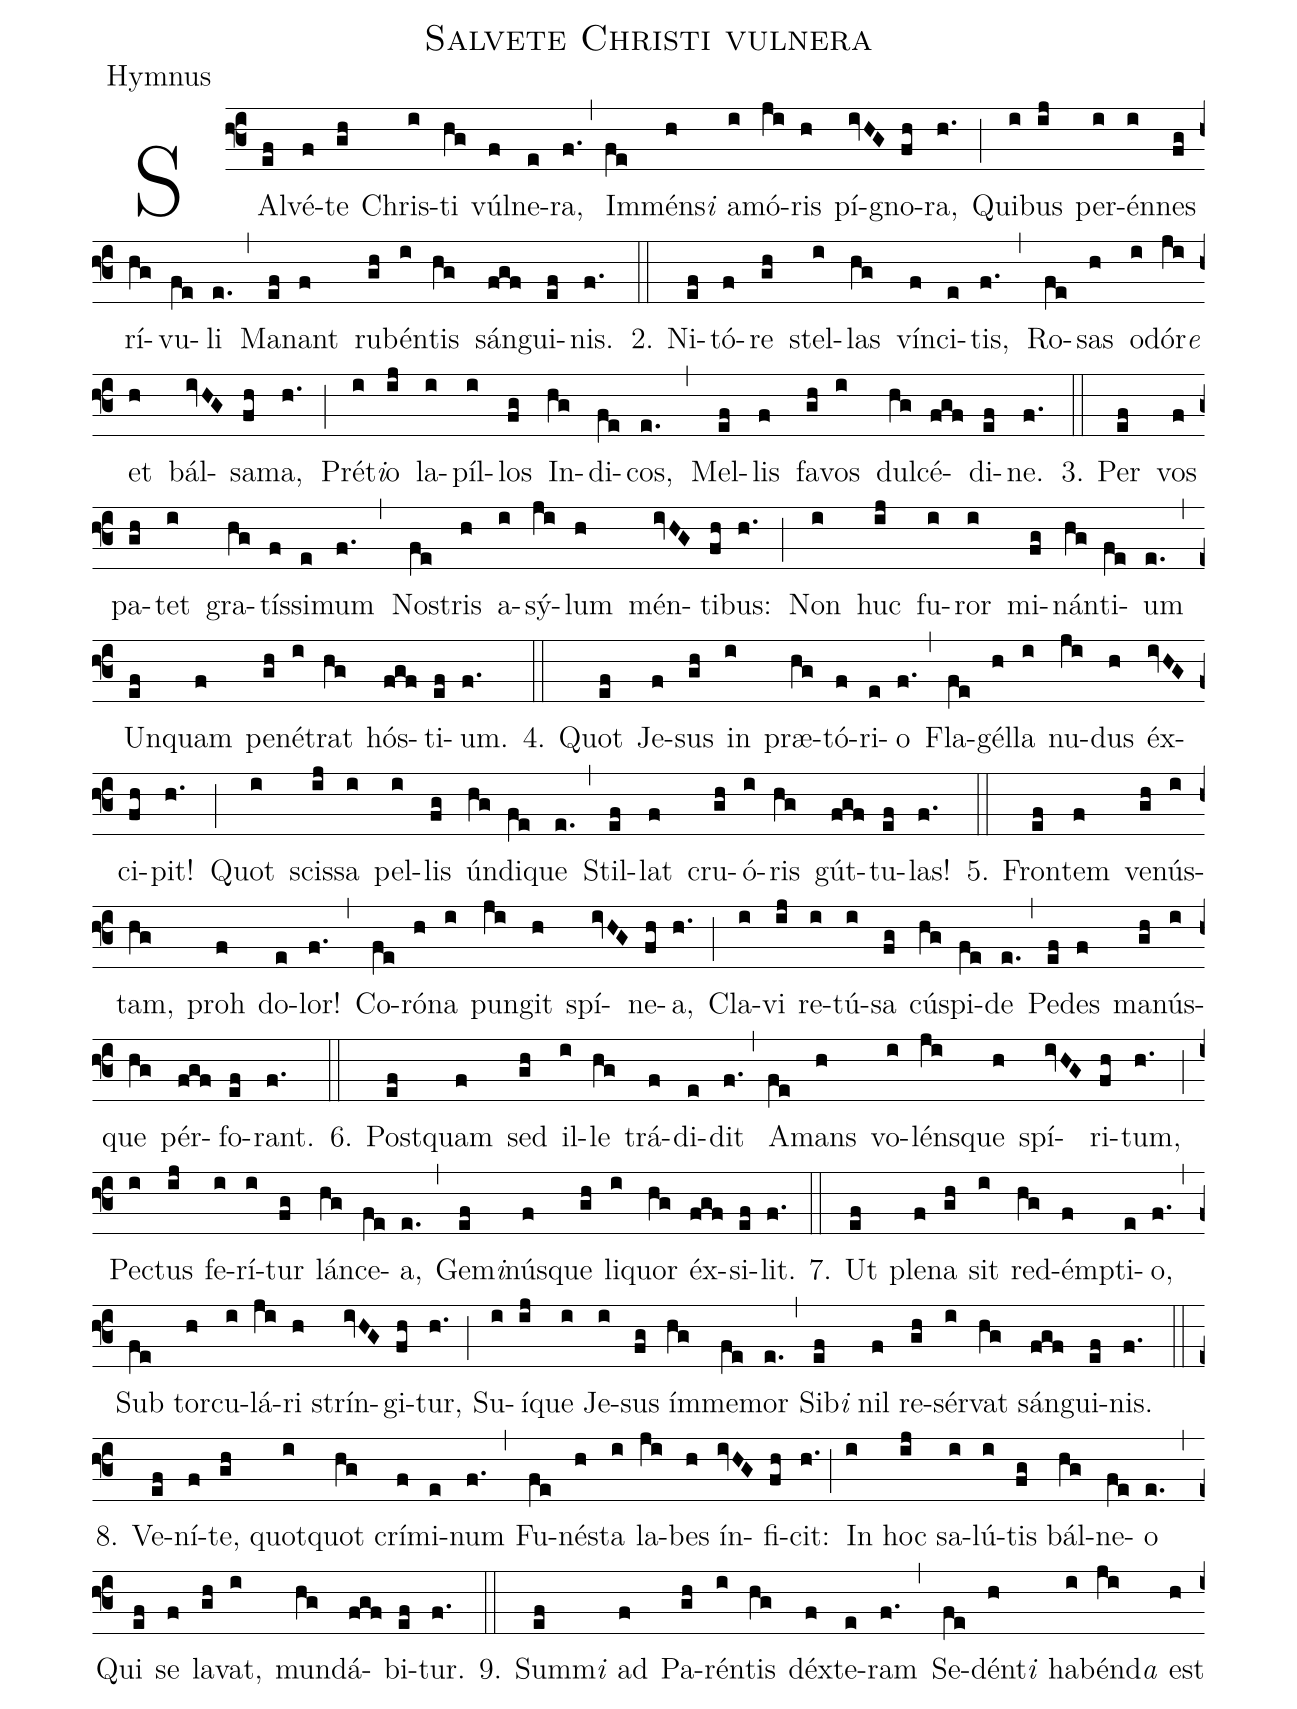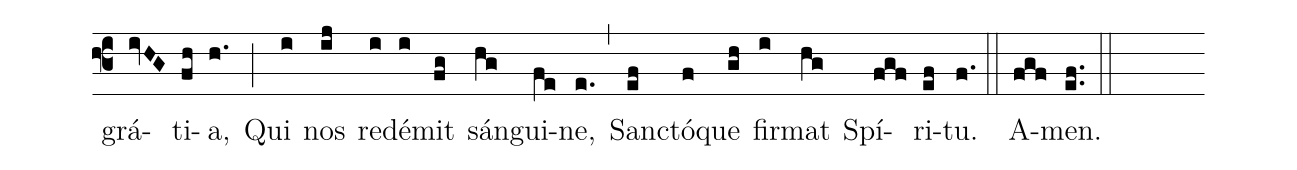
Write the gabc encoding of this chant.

name: Salvete Christi vulnera;
office-part: Hymnus;
%%
(f3) SAl(ef)vé(f)te(gh) Chris(i)ti(hg) vúl(f)ne(e)ra,(f.) (,) Im(fe)méns<i>i</i>(h) a(i)mó(ji)ris(h) pí(ivHG)gno(fh)ra,(h.) (;) Qui(i)bus(ij) per(i)én(i)nes(fg) rí(hg)vu(fe)li(e.) (,) Ma(ef)nant(f) ru(gh)bén(i)tis(hg) sán(fgf)gui(ef)nis.(f.) (::)
2. Ni(ef)tó(f)re(gh) stel(i)las(hg) vín(f)ci(e)tis,(f.) (,) Ro(fe)sas(h) o(i)dór<i>e</i>(ji) et(h) bál(ivHG)sa(fh)ma,(h.) (;) Prét<i>i</i>(i)o(ij) la(i)píl(i)los(fg) In(hg)di(fe)cos,(e.) (,) Mel(ef)lis(f) fa(gh)vos(i) dul(hg)cé(fgf)di(ef)ne.(f.) (::)
3. Per(ef) vos(f) pa(gh)tet(i) gra(hg)tís(f)si(e)mum(f.) (,) Nos(fe)tris(h) a(i)sý(ji)lum(h) mén(ivHG)ti(fh)bus:(h.) (;) Non(i) huc(ij) fu(i)ror(i) mi(fg)nán(hg)ti(fe)um(e.) (,) Un(ef)quam(f) pe(gh)né(i)trat(hg) hós(fgf)ti(ef)um.(f.) (::)
4. Quot(ef) Je(f)sus(gh) in(i) præ(hg)tó(f)ri(e)o(f.) (,) Fla(fe)gél(h)la(i) nu(ji)dus(h) éx(ivHG)ci(fh)pit!(h.) (;) Quot(i) scis(ij)sa(i) pel(i)lis(fg) ún(hg)di(fe)que(e.) (,) Stil(ef)lat(f) cru(gh)ó(i)ris(hg) gút(fgf)tu(ef)las!(f.) (::)
5. Fron(ef)tem(f) ve(gh)nús(i)tam,(hg) proh(f) do(e)lor!(f.) (,) Co(fe)ró(h)na(i) pun(ji)git(h) spí(ivHG)ne(fh)a,(h.) (;) Cla(i)vi(ij) re(i)tú(i)sa(fg) cús(hg)pi(fe)de(e.) (,) Pe(ef)des(f) ma(gh)nús(i)que(hg) pér(fgf)fo(ef)rant.(f.) (::)
6. Post(ef)quam(f) sed(gh) il(i)le(hg) trá(f)di(e)dit(f.) (,) A(fe)mans(h) vo(i)léns(ji)que(h) spí(ivHG)ri(fh)tum,(h.) (;) Pec(i)tus(ij) fe(i)rí(i)tur(fg) lán(hg)ce(fe)a,(e.) (,) Gem<i>i</i>(ef)nús(f)que(gh) li(i)quor(hg) éx(fgf)si(ef)lit.(f.) (::)
7. Ut(ef) ple(f)na(gh) sit(i) red(hg)émp(f)ti(e)o,(f.) (,) Sub(fe) tor(h)cu(i)lá(ji)ri(h) strín(ivHG)gi(fh)tur,(h.) (;) Su(i)í(ij)que(i) Je(i)sus(fg) ím(hg)me(fe)mor(e.) (,) Sib<i>i</i>(ef) nil(f) re(gh)sér(i)vat(hg) sán(fgf)gui(ef)nis.(f.) (::)
8. Ve(ef)ní(f)te,(gh) quot(i)quot(hg) crí(f)mi(e)num(f.) (,) Fu(fe)nés(h)ta(i) la(ji)bes(h) ín(ivHG)fi(fh)cit:(h.) (;) In(i) hoc(ij) sa(i)lú(i)tis(fg) bál(hg)ne(fe)o(e.) (,) Qui(ef) se(f) la(gh)vat,(i) mun(hg)dá(fgf)bi(ef)tur.(f.) (::)
9. Summ<i>i</i>(ef) ad(f) Pa(gh)rén(i)tis(hg) déx(f)te(e)ram(f.) (,) Se(fe)dént<i>i</i>(h) ha(i)bénd<i>a</i>(ji) est(h) grá(ivHG)ti(fh)a,(h.) (;) Qui(i) nos(ij) red(i)é(i)mit(fg) sán(hg)gui(fe)ne,(e.) (,) Sanc(ef)tó(f)que(gh) fir(i)mat(hg) Spí(fgf)ri(ef)tu.(f.) (::)
A(fgf)men.(ef..) (::)
